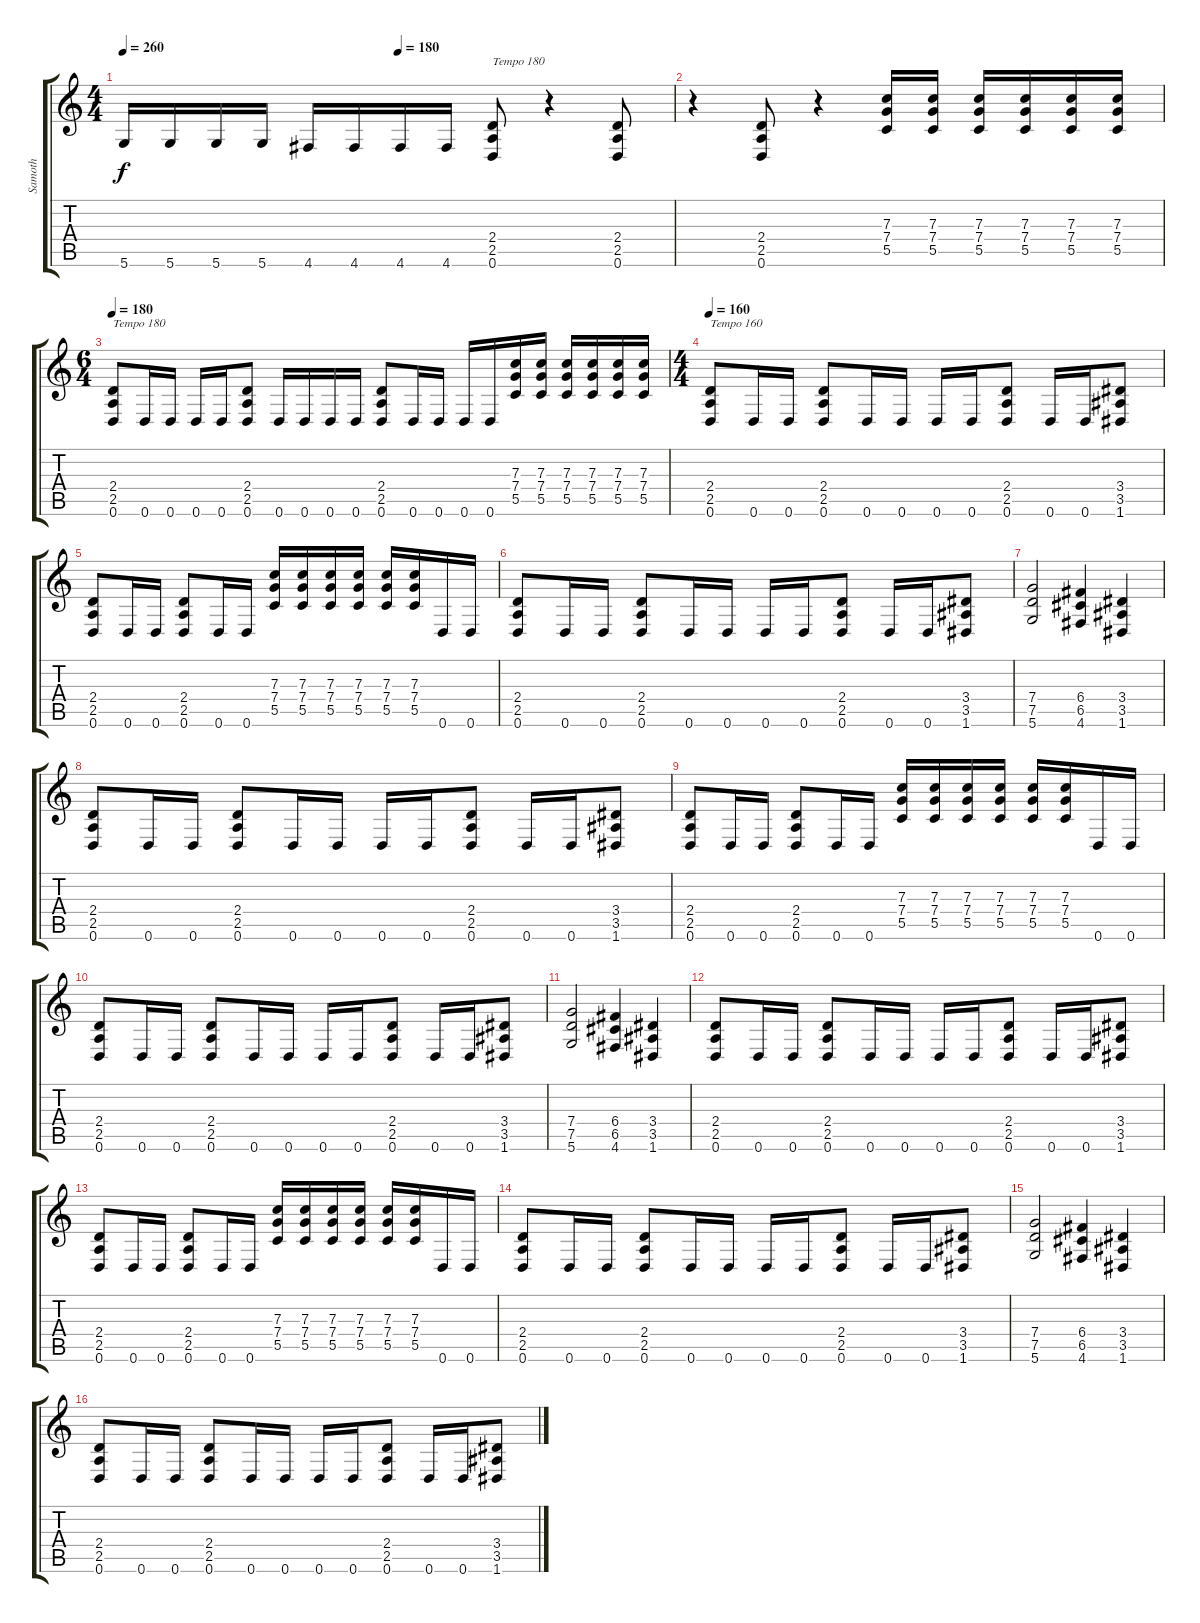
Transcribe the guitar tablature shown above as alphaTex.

\track ("Samoth" "Samoth") {instrument distortionguitar}
\staff {score tabs}
\tuning (D4 A3 F3 C3 G2 D2) {hide}
\ts (4 4)
\tempo 260
\tempo (180 0.5)
\clef g2
\ks c
5.6.16{dy f} 5.6.16 5.6.16 5.6.16 4.6.16 4.6.16 4.6.16 4.6.16 (2.4 2.5 0.6).8{txt "Tempo 180"} r.4 (2.4 2.5 0.6).8 |
r.4 (2.4 2.5 0.6).8 r.4 (7.3 7.4 5.5).16 (7.3 7.4 5.5).16 (7.3 7.4 5.5).16 (7.3 7.4 5.5).16 (7.3 7.4 5.5).16 (7.3 7.4 5.5).16 |
\ts (6 4)
\tempo 180
(2.4 2.5 0.6).8{txt "Tempo 180"} 0.6.16 0.6.16 0.6.16 0.6.16 (2.4 2.5 0.6).8 0.6.16 0.6.16 0.6.16 0.6.16 (2.4 2.5 0.6).8 0.6.16 0.6.16 0.6.16 0.6.16 (7.3 7.4 5.5).16 (7.3 7.4 5.5).16 (7.3 7.4 5.5).16 (7.3 7.4 5.5).16 (7.3 7.4 5.5).16 (7.3 7.4 5.5).16 |
\ts (4 4)
\tempo 160
(2.4 2.5 0.6).8{txt "Tempo 160"} 0.6.16 0.6.16 (2.4 2.5 0.6).8 0.6.16 0.6.16 0.6.16 0.6.16 (2.4 2.5 0.6).8 0.6.16 0.6.16 (3.4 3.5 1.6).8 |
(2.4 2.5 0.6).8 0.6.16 0.6.16 (2.4 2.5 0.6).8 0.6.16 0.6.16 (7.3 7.4 5.5).16 (7.3 7.4 5.5).16 (7.3 7.4 5.5).16 (7.3 7.4 5.5).16 (7.3 7.4 5.5).16 (7.3 7.4 5.5).16 0.6.16 0.6.16 |
(2.4 2.5 0.6).8 0.6.16 0.6.16 (2.4 2.5 0.6).8 0.6.16 0.6.16 0.6.16 0.6.16 (2.4 2.5 0.6).8 0.6.16 0.6.16 (3.4 3.5 1.6).8 |
(7.4 7.5 5.6).2 (6.4 6.5 4.6).4 (3.4 3.5 1.6).4 |
(2.4 2.5 0.6).8{txt " "} 0.6.16 0.6.16 (2.4 2.5 0.6).8 0.6.16 0.6.16 0.6.16 0.6.16 (2.4 2.5 0.6).8 0.6.16 0.6.16 (3.4 3.5 1.6).8 |
(2.4 2.5 0.6).8 0.6.16 0.6.16 (2.4 2.5 0.6).8 0.6.16 0.6.16 (7.3 7.4 5.5).16 (7.3 7.4 5.5).16 (7.3 7.4 5.5).16 (7.3 7.4 5.5).16 (7.3 7.4 5.5).16 (7.3 7.4 5.5).16 0.6.16 0.6.16 |
(2.4 2.5 0.6).8 0.6.16 0.6.16 (2.4 2.5 0.6).8 0.6.16 0.6.16 0.6.16 0.6.16 (2.4 2.5 0.6).8 0.6.16 0.6.16 (3.4 3.5 1.6).8 |
(7.4 7.5 5.6).2 (6.4 6.5 4.6).4 (3.4 3.5 1.6).4 |
(2.4 2.5 0.6).8{txt " "} 0.6.16 0.6.16 (2.4 2.5 0.6).8 0.6.16 0.6.16 0.6.16 0.6.16 (2.4 2.5 0.6).8 0.6.16 0.6.16 (3.4 3.5 1.6).8 |
(2.4 2.5 0.6).8 0.6.16 0.6.16 (2.4 2.5 0.6).8 0.6.16 0.6.16 (7.3 7.4 5.5).16 (7.3 7.4 5.5).16 (7.3 7.4 5.5).16 (7.3 7.4 5.5).16 (7.3 7.4 5.5).16 (7.3 7.4 5.5).16 0.6.16 0.6.16 |
(2.4 2.5 0.6).8 0.6.16 0.6.16 (2.4 2.5 0.6).8 0.6.16 0.6.16 0.6.16 0.6.16 (2.4 2.5 0.6).8 0.6.16 0.6.16 (3.4 3.5 1.6).8 |
(7.4 7.5 5.6).2 (6.4 6.5 4.6).4 (3.4 3.5 1.6).4 |
(2.4 2.5 0.6).8{txt " "} 0.6.16 0.6.16 (2.4 2.5 0.6).8 0.6.16 0.6.16 0.6.16 0.6.16 (2.4 2.5 0.6).8 0.6.16 0.6.16 (3.4 3.5 1.6).8
